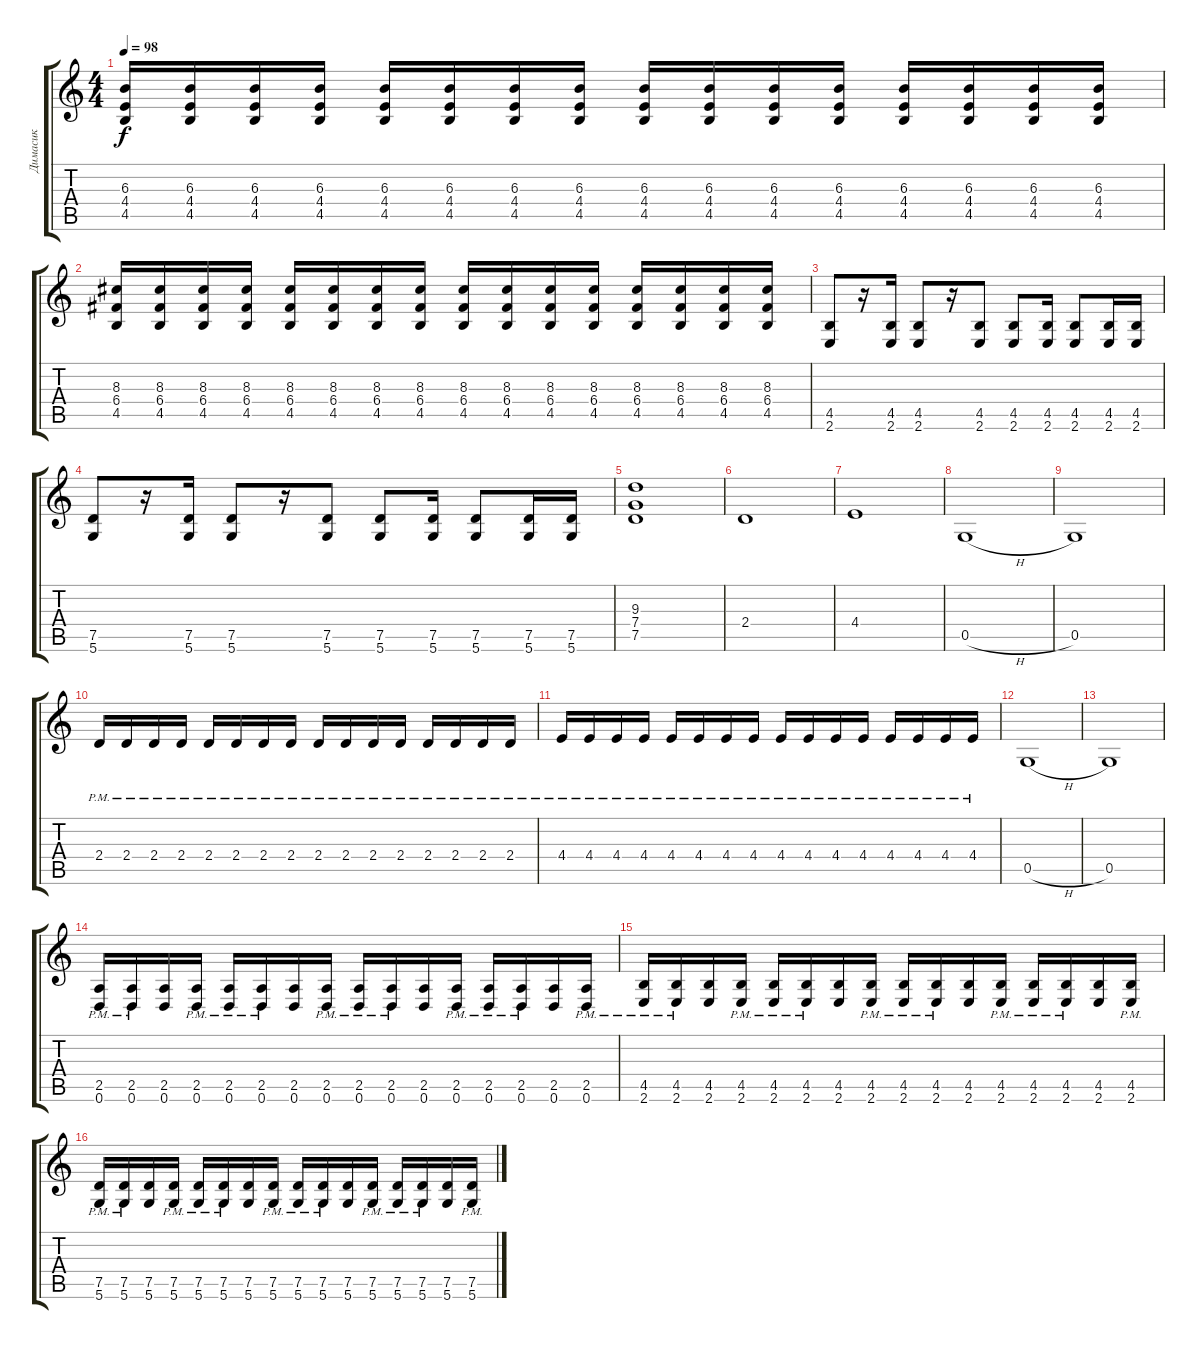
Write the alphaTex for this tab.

\track ("Димасик" "Димасик") {instrument overdrivenguitar}
\staff {score tabs}
\tuning (D4 A3 F3 C3 G2 D2) {hide}
\ts (4 4)
\tempo 98
\clef g2
\ks c
(6.3 4.4 4.5).16{dy f} (6.3 4.4 4.5).16 (6.3 4.4 4.5).16 (6.3 4.4 4.5).16 (6.3 4.4 4.5).16 (6.3 4.4 4.5).16 (6.3 4.4 4.5).16 (6.3 4.4 4.5).16 (6.3 4.4 4.5).16 (6.3 4.4 4.5).16 (6.3 4.4 4.5).16 (6.3 4.4 4.5).16 (6.3 4.4 4.5).16 (6.3 4.4 4.5).16 (6.3 4.4 4.5).16 (6.3 4.4 4.5).16 |
(8.3 6.4 4.5).16 (8.3 6.4 4.5).16 (8.3 6.4 4.5).16 (8.3 6.4 4.5).16 (8.3 6.4 4.5).16 (8.3 6.4 4.5).16 (8.3 6.4 4.5).16 (8.3 6.4 4.5).16 (8.3 6.4 4.5).16 (8.3 6.4 4.5).16 (8.3 6.4 4.5).16 (8.3 6.4 4.5).16 (8.3 6.4 4.5).16 (8.3 6.4 4.5).16 (8.3 6.4 4.5).16 (8.3 6.4 4.5).16 |
(4.5 2.6).8 r.16 (4.5 2.6).16 (4.5 2.6).8 r.16 (4.5 2.6).8 (4.5 2.6).8 (4.5 2.6).16 (4.5 2.6).8 (4.5 2.6).16 (4.5 2.6).16 |
(7.5 5.6).8 r.16 (7.5 5.6).16 (7.5 5.6).8 r.16 (7.5 5.6).8 (7.5 5.6).8 (7.5 5.6).16 (7.5 5.6).8 (7.5 5.6).16 (7.5 5.6).16 |
(9.3 7.4 7.5).1 |
2.4.1 |
4.4.1 |
0.5{h}.1 |
0.5.1 |
2.4{pm}.16 2.4{pm}.16 2.4{pm}.16 2.4{pm}.16 2.4{pm}.16 2.4{pm}.16 2.4{pm}.16 2.4{pm}.16 2.4{pm}.16 2.4{pm}.16 2.4{pm}.16 2.4{pm}.16 2.4{pm}.16 2.4{pm}.16 2.4{pm}.16 2.4{pm}.16 |
4.4{pm}.16 4.4{pm}.16 4.4{pm}.16 4.4{pm}.16 4.4{pm}.16 4.4{pm}.16 4.4{pm}.16 4.4{pm}.16 4.4{pm}.16 4.4{pm}.16 4.4{pm}.16 4.4{pm}.16 4.4{pm}.16 4.4{pm}.16 4.4{pm}.16 4.4{pm}.16 |
0.5{h}.1 |
0.5.1 |
(2.5{pm} 0.6{pm}).16 (2.5{pm} 0.6{pm}).16 (2.5 0.6).16 (2.5{pm} 0.6{pm}).16 (2.5{pm} 0.6{pm}).16 (2.5{pm} 0.6{pm}).16 (2.5 0.6).16 (2.5{pm} 0.6{pm}).16 (2.5{pm} 0.6{pm}).16 (2.5{pm} 0.6{pm}).16 (2.5 0.6).16 (2.5{pm} 0.6{pm}).16 (2.5{pm} 0.6{pm}).16 (2.5{pm} 0.6{pm}).16 (2.5 0.6).16 (2.5{pm} 0.6{pm}).16 |
(4.5{pm} 2.6{pm}).16 (4.5{pm} 2.6{pm}).16 (4.5 2.6).16 (4.5{pm} 2.6{pm}).16 (4.5{pm} 2.6{pm}).16 (4.5{pm} 2.6{pm}).16 (4.5 2.6).16 (4.5{pm} 2.6{pm}).16 (4.5{pm} 2.6{pm}).16 (4.5{pm} 2.6{pm}).16 (4.5 2.6).16 (4.5{pm} 2.6{pm}).16 (4.5{pm} 2.6{pm}).16 (4.5{pm} 2.6{pm}).16 (4.5 2.6).16 (4.5{pm} 2.6{pm}).16 |
(7.5{pm} 5.6{pm}).16 (7.5{pm} 5.6{pm}).16 (7.5 5.6).16 (7.5{pm} 5.6{pm}).16 (7.5{pm} 5.6{pm}).16 (7.5{pm} 5.6{pm}).16 (7.5 5.6).16 (7.5{pm} 5.6{pm}).16 (7.5{pm} 5.6{pm}).16 (7.5{pm} 5.6{pm}).16 (7.5 5.6).16 (7.5{pm} 5.6{pm}).16 (7.5{pm} 5.6{pm}).16 (7.5{pm} 5.6{pm}).16 (7.5 5.6).16 (7.5{pm} 5.6{pm}).16
